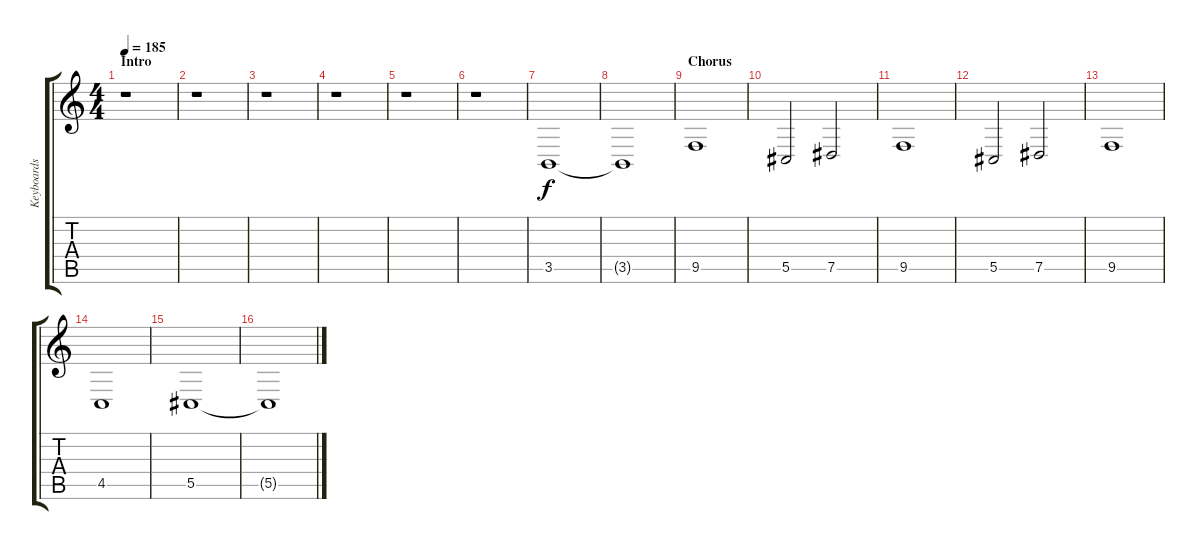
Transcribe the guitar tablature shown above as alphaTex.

\track ("Keyboards 1" "Keyboards ") {instrument stringensemble1}
\staff {score tabs}
\tuning (Eb4 Bb3 Gb3 Db3 Ab2 Eb2) {hide}
\ts (4 4)
\section ("" "Intro")
\tempo 185
\clef g2
\ks c
r.1{dy f} |
r.1 |
r.1 |
r.1 |
r.1 |
r.1{volume 4} |
3.5.1{volume 16} |
3.5{t}.1 |
\section ("" "Chorus")
9.5.1{volume 16} |
5.5.2 7.5.2 |
9.5.1 |
5.5.2 7.5.2 |
9.5.1 |
4.5.1 |
5.5.1 |
5.5{t}.1
